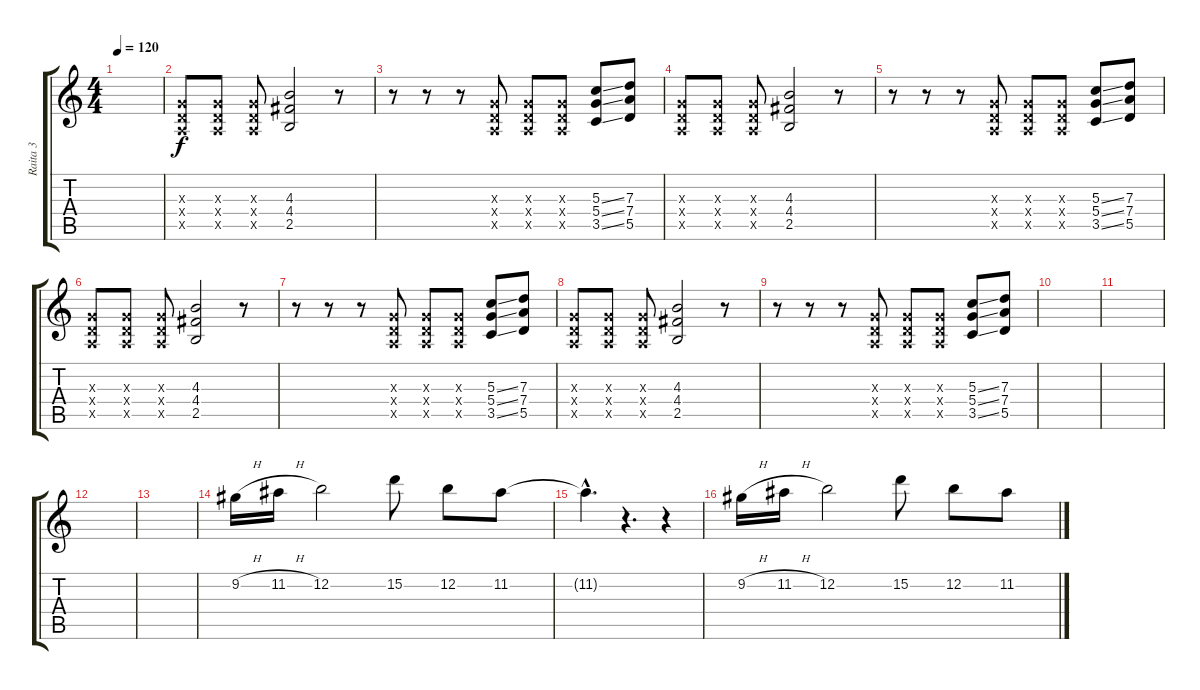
\track ("Raita 3" "Raita 3") {instrument overdrivenguitar}
\staff {score tabs}
\tuning (E4 B3 G3 D3 A2 E2) {hide}
\ts (4 4)
\tempo 120
\clef g2
\ks c
|
(0.3{x} 0.4{x} 0.5{x}).8 (0.3{x} 0.4{x} 0.5{x}).8 (0.3{x} 0.4{x} 0.5{x}).8 (4.3 4.4 2.5).2 r.8 |
r.8 r.8 r.8 (0.3{x} 0.4{x} 0.5{x}).8 (0.3{x} 0.4{x} 0.5{x}).8 (0.3{x} 0.4{x} 0.5{x}).8 (5.3{ss} 5.4{ss} 3.5{ss}).8 (7.3 7.4 5.5).8 |
(0.3{x} 0.4{x} 0.5{x}).8 (0.3{x} 0.4{x} 0.5{x}).8 (0.3{x} 0.4{x} 0.5{x}).8 (4.3 4.4 2.5).2 r.8 |
r.8 r.8 r.8 (0.3{x} 0.4{x} 0.5{x}).8 (0.3{x} 0.4{x} 0.5{x}).8 (0.3{x} 0.4{x} 0.5{x}).8 (5.3{ss} 5.4{ss} 3.5{ss}).8 (7.3 7.4 5.5).8 |
(0.3{x} 0.4{x} 0.5{x}).8 (0.3{x} 0.4{x} 0.5{x}).8 (0.3{x} 0.4{x} 0.5{x}).8 (4.3 4.4 2.5).2 r.8 |
r.8 r.8 r.8 (0.3{x} 0.4{x} 0.5{x}).8 (0.3{x} 0.4{x} 0.5{x}).8 (0.3{x} 0.4{x} 0.5{x}).8 (5.3{ss} 5.4{ss} 3.5{ss}).8 (7.3 7.4 5.5).8 |
(0.3{x} 0.4{x} 0.5{x}).8 (0.3{x} 0.4{x} 0.5{x}).8 (0.3{x} 0.4{x} 0.5{x}).8 (4.3 4.4 2.5).2 r.8 |
r.8 r.8 r.8 (0.3{x} 0.4{x} 0.5{x}).8 (0.3{x} 0.4{x} 0.5{x}).8 (0.3{x} 0.4{x} 0.5{x}).8 (5.3{ss} 5.4{ss} 3.5{ss}).8 (7.3 7.4 5.5).8 |
|
|
|
|
9.2{h}.16 11.2{h}.16 12.2.2 15.2.8 12.2.8 11.2.8 |
11.2{hac t}.4{d} r.4{d} r.4 |
9.2{h}.16 11.2{h}.16 12.2.2 15.2.8 12.2.8 11.2.8
